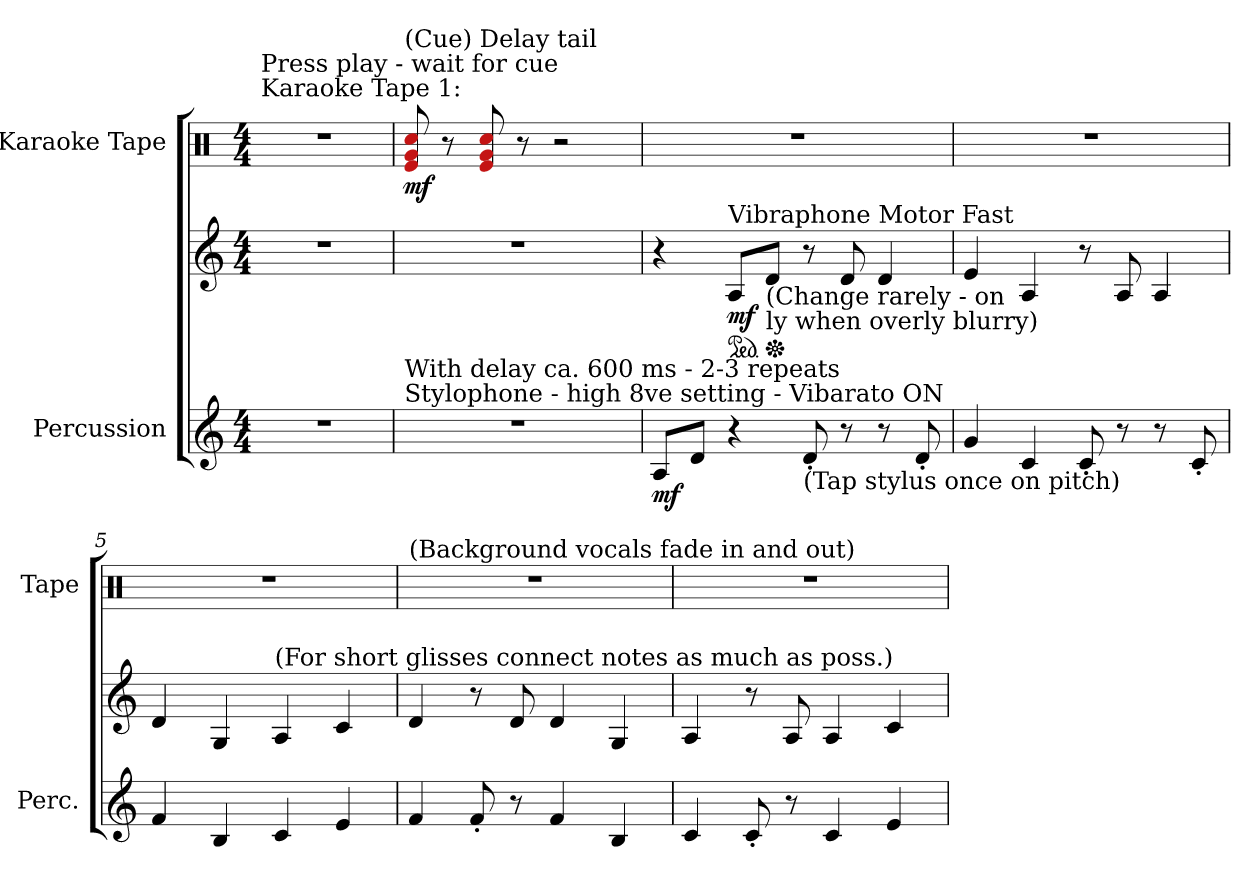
**kern	**kern	**dynam	**kern	**dynam
*part2	*part2	*part2	*part1	*part1
*staff3	*staff2	*staff2/3	*staff1	*staff1
*I"Percussion	*	*	*I"Karaoke Tape	*
*I'Perc.	*	*	*I'Tape	*
*clefG2	*clefG2	*	*clefX	*
*k[]	*k[]	*	*k[]	*
*M4/4	*M4/4	*	*M4/4	*
=1	=1	=1	=1	=1
!	!	!	!LO:TX:a:t=Karaoke Tape 1&colon;	!
!	!	!	!LO:TX:a:t=Press play - wait for cue	!
1r	1r	.	1r	.
=2	=2	=2	=2	=2
*	*	*	*MM84	*
!	!	!	!LO:TX:a:t=(Cue)	!
!LO:TX:a:t=Stylophone - high 8ve setting - Vibarato ON	!	!	!	!
!LO:TX:a:t=With delay ca. 600 ms - 2-3 repeats	!	!	!	!
!	!	!	!	!LO:DY:b
1r	1r	.	8e/ 8g/ 8cc/	mf
.	.	.	8r	.
!	!	!	!LO:TX:a:t=Delay tail	!
.	.	.	8e/ 8g/ 8cc/	.
.	.	.	8r	.
.	.	.	2r	.
=3	=3	=3	=3	=3
!	!	!LO:DY:b=2	!	!
8A/L	4r	mf	1r	.
8d/J	.	.	.	.
*	*ped	*	*	*
!	!LO:TX:a:t=Vibraphone Motor Fast	!	!	!
!	!	!LO:DY:b	!	!
4r	8A/L	mf	.	.
*	*Xped	*	*	*
!	!LO:TX:b:t=(Change rarely - on	!	!	!
!	!LO:TX:b:t=ly when overly blurry)	!	!	!
.	8d/J	.	.	.
!LO:TX:b:t=(Tap stylus once on pitch)	!	!	!	!
8d'/	8r	.	.	.
8r	8d/	.	.	.
8r	4d/	.	.	.
8d'/	.	.	.	.
=4	=4	=4	=4	=4
4g/	4e/	.	1r	.
4c/	4A/	.	.	.
8c'/	8r	.	.	.
8r	8A/	.	.	.
8r	4A/	.	.	.
8c'/	.	.	.	.
!!LO:LB:g=z
=5	=5	=5	=5	=5
4f/	4d/	.	1r	.
4B/	4G/	.	.	.
!	!LO:TX:a:t=(For short glisses connect notes as much as poss.)	!	!	!
4c/	4A/	.	.	.
4e/	4c/	.	.	.
=6	=6	=6	=6	=6
!	!	!	!LO:TX:a:t=(Background vocals fade in and out)	!
4f/	4d/	.	1r	.
8f'/	8r	.	.	.
8r	8d/	.	.	.
4f/	4d/	.	.	.
4B/	4G/	.	.	.
=7	=7	=7	=7	=7
4c/	4A/	.	1r	.
8c'/	8r	.	.	.
8r	8A/	.	.	.
4c/	4A/	.	.	.
4e/	4c/	.	.	.
=	=	=	=	=
*-	*-	*-	*-	*-
